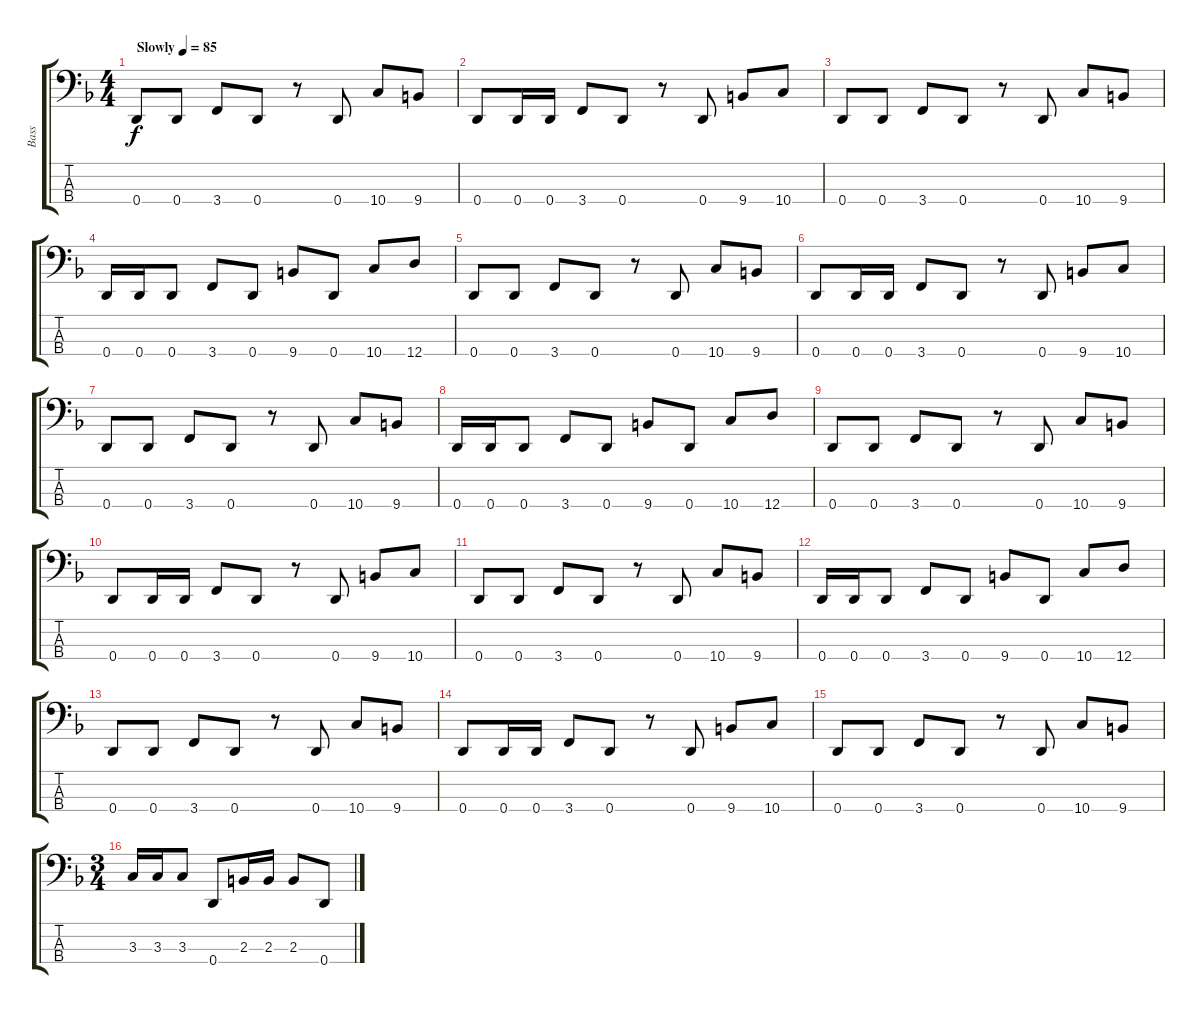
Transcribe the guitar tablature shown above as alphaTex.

\track ("Bass" "Bass") {instrument contrabass}
\staff {score tabs}
\tuning (G2 D2 A1 D1) {hide}
\ts (4 4)
\tempo (85 "Slowly")
\clef f4
\ks dminor
0.4.8{dy f instrument contrabass} 0.4.8 3.4.8 0.4.8 r.8 0.4.8 10.4.8 9.4.8 |
0.4.8 0.4.16 0.4.16 3.4.8 0.4.8 r.8 0.4.8 9.4.8 10.4.8 |
0.4.8 0.4.8 3.4.8 0.4.8 r.8 0.4.8 10.4.8 9.4.8 |
0.4.16 0.4.16 0.4.8 3.4.8 0.4.8 9.4.8 0.4.8 10.4.8 12.4.8 |
0.4.8 0.4.8 3.4.8 0.4.8 r.8 0.4.8 10.4.8 9.4.8 |
0.4.8 0.4.16 0.4.16 3.4.8 0.4.8 r.8 0.4.8 9.4.8 10.4.8 |
0.4.8 0.4.8 3.4.8 0.4.8 r.8 0.4.8 10.4.8 9.4.8 |
0.4.16 0.4.16 0.4.8 3.4.8 0.4.8 9.4.8 0.4.8 10.4.8 12.4.8 |
0.4.8 0.4.8 3.4.8 0.4.8 r.8 0.4.8 10.4.8 9.4.8 |
0.4.8 0.4.16 0.4.16 3.4.8 0.4.8 r.8 0.4.8 9.4.8 10.4.8 |
0.4.8 0.4.8 3.4.8 0.4.8 r.8 0.4.8 10.4.8 9.4.8 |
0.4.16 0.4.16 0.4.8 3.4.8 0.4.8 9.4.8 0.4.8 10.4.8 12.4.8 |
0.4.8 0.4.8 3.4.8 0.4.8 r.8 0.4.8 10.4.8 9.4.8 |
0.4.8 0.4.16 0.4.16 3.4.8 0.4.8 r.8 0.4.8 9.4.8 10.4.8 |
0.4.8 0.4.8 3.4.8 0.4.8 r.8 0.4.8 10.4.8 9.4.8 |
\ts (3 4)
3.3.16 3.3.16 3.3.8 0.4.8 2.3.16 2.3.16 2.3.8 0.4.8
